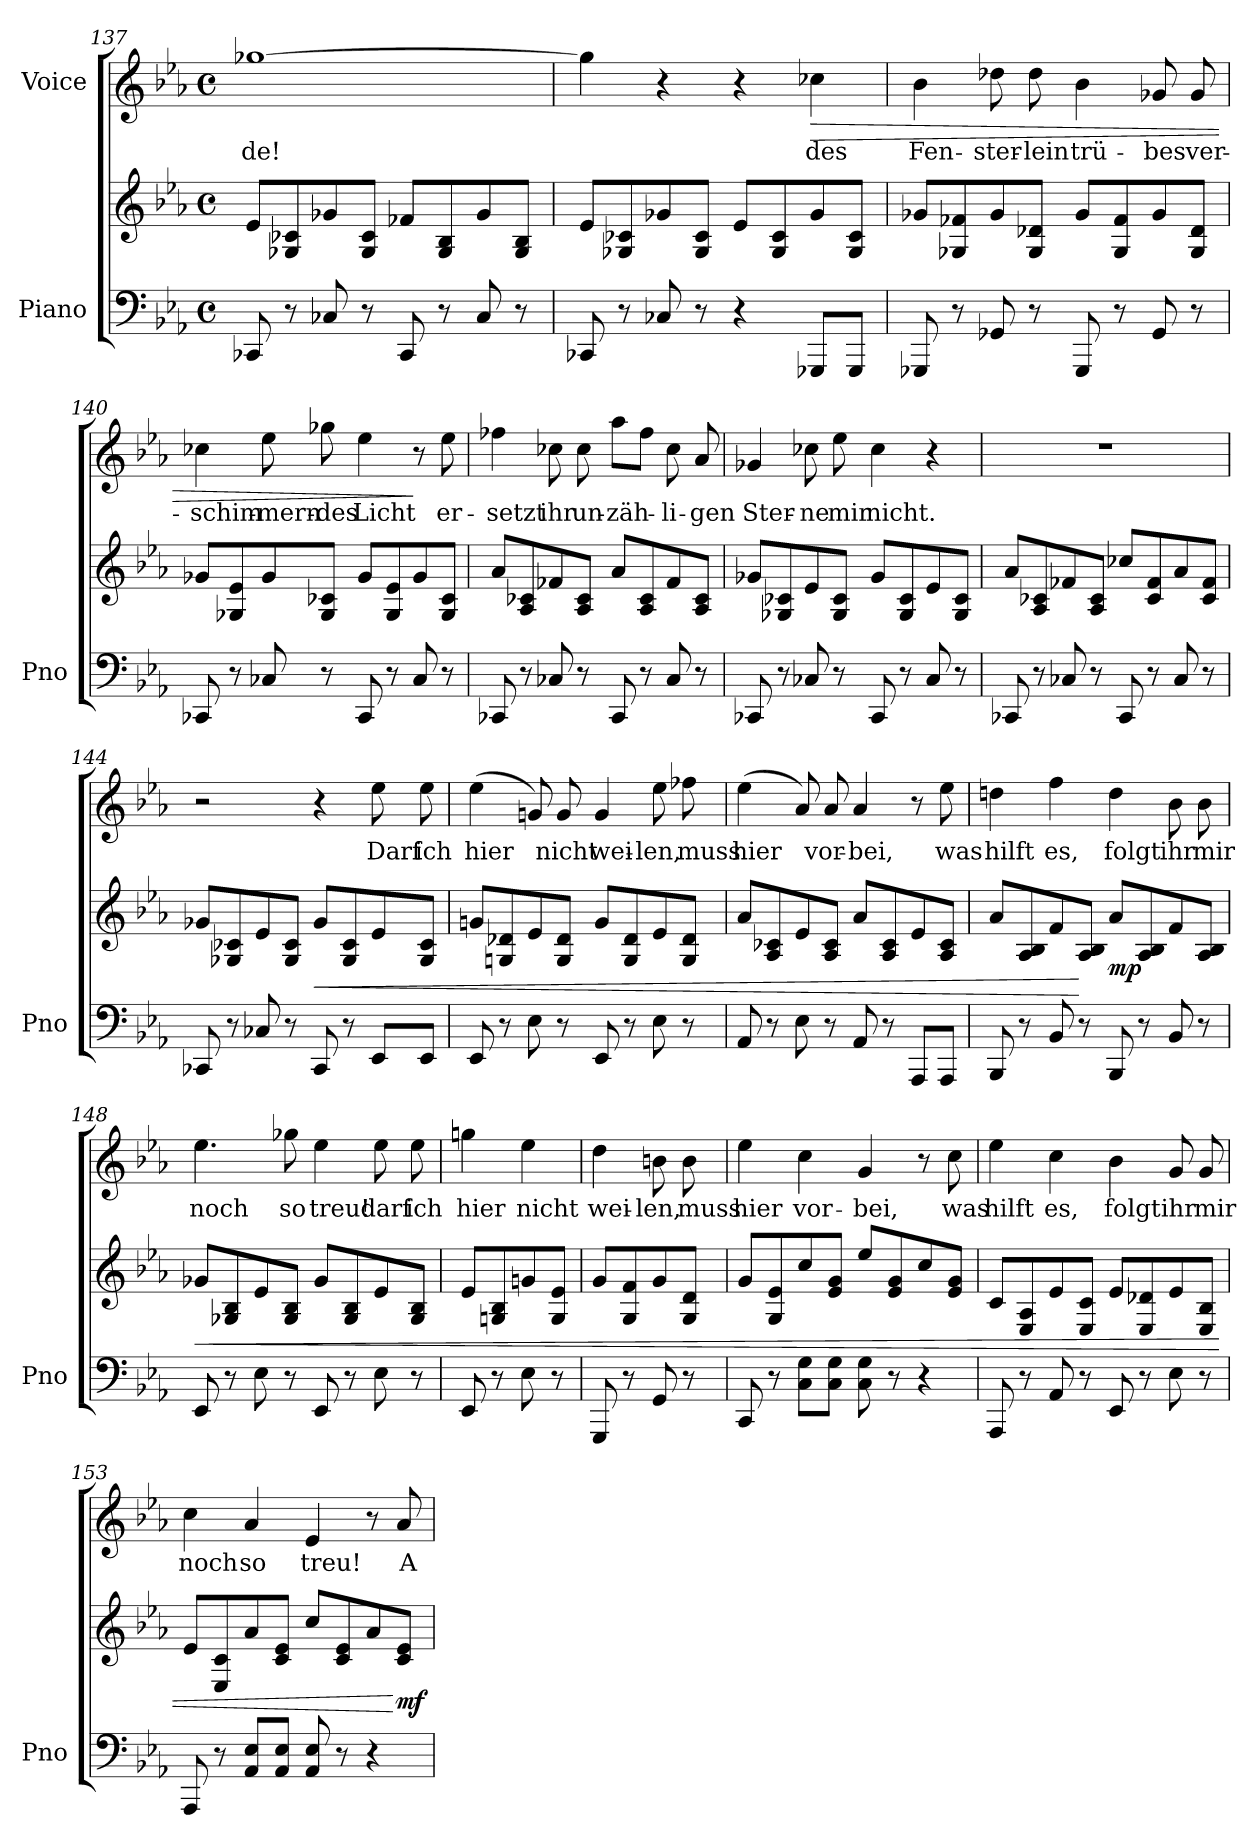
**kern	**kern	**dynam	**kern	**text	**dynam
*part2	*part2	*part2	*part1	*part1	*part1
*staff3	*staff2	*staff2/3	*staff1	*staff1	*staff1
*I"Piano	*	*	*I"Voice	*	*
*I'Pno	*	*	*	*	*
*clefF4	*clefG2	*	*clefG2	*	*
*k[b-e-a-]	*k[b-e-a-]	*	*k[b-e-a-]	*	*
*M4/4	*M4/4	*	*M4/4	*	*
*met(c)	*met(c)	*	*met(c)	*	*
=137	=137	=137	=137	=137	=137
!	!	!	!	!LO:LY:b	!
8CC-X/	8e-/L	.	[1gg-X	-de!	.
8r	8G-X/ 8c-X/	.	.	.	.
8C-X/	8g-X/	.	.	.	.
8r	8G-/ 8c-/J	.	.	.	.
8CC-/	8f-X/L	.	.	.	.
8r	8G-/ 8B-/	.	.	.	.
8C-/	8g-/	.	.	.	.
8r	8G-/ 8B-/J	.	.	.	.
=138	=138	=138	=138	=138	=138
8CC-X/	8e-/L	.	4gg-\]	.	.
8r	8G-X/ 8c-X/	.	.	.	.
8C-X/	8g-X/	.	4r	.	.
8r	8G-/ 8c-/J	.	.	.	.
4r	8e-/L	.	4r	.	.
.	8G-/ 8c-/	.	.	.	.
!	!	!	!	!LO:LY:b	!LO:HP:b
8GGG-X/L	8g-/	.	4cc-X\	des	>
8GGG-/J	8G-/ 8c-/J	.	.	.	.
=139	=139	=139	=139	=139	=139
!	!	!	!	!LO:LY:b	!
8GGG-X/	8g-X/L	.	4b-\	Fen-	.
8r	8G-X/ 8f-X/	.	.	.	.
!	!	!	!	!LO:LY:b	!
8GG-X/	8g-/	.	8dd-X\	-ster-	.
!	!	!	!	!LO:LY:b	!
8r	8G-/ 8d-X/J	.	8dd-\	-lein	.
!	!	!	!	!LO:LY:b	!
8GGG-/	8g-/L	.	4b-\	trü-	.
8r	8G-/ 8f-/	.	.	.	.
!	!	!	!	!LO:LY:b	!
8GG-/	8g-/	.	8g-X/	-bes	.
!	!	!	!	!LO:LY:b	!
8r	8G-/ 8d-/J	.	8g-/	ver-	.
=140	=140	=140	=140	=140	=140
!	!	!	!	!LO:LY:b	!
8CC-X/	8g-X/L	.	4cc-X\	-schim-	.
8r	8G-X/ 8e-/	.	.	.	.
!	!	!	!	!LO:LY:b	!
8C-X/	8g-/	.	8ee-\	-mern-	.
!	!	!	!	!LO:LY:b	!
8r	8G-/ 8c-X/J	.	8gg-X\	-des	.
!	!	!	!	!LO:LY:b	!
8CC-/	8g-/L	.	4ee-\	Licht	.
8r	8G-/ 8e-/	.	.	.	.
8C-/	8g-/	.	8r	.	]
!	!	!	!	!LO:LY:b	!
8r	8G-/ 8c-/J	.	8ee-\	er-	.
!!LO:PB:g=z
=141	=141	=141	=141	=141	=141
!	!	!	!	!LO:LY:b	!
8CC-X/	8a-/L	.	4ff-X\	-setzt	.
8r	8A-/ 8c-X/	.	.	.	.
!	!	!	!	!LO:LY:b	!
8C-X/	8f-X/	.	8cc-X\	ihr	.
!	!	!	!	!LO:LY:b	!
8r	8A-/ 8c-/J	.	8cc-\	un-	.
!	!	!	!	!LO:LY:b	!
8CC-/	8a-/L	.	8aa-\L	-zäh-	.
8r	8A-/ 8c-/	.	8ff-\J	.	.
!	!	!	!	!LO:LY:b	!
8C-/	8f-/	.	8cc-\	-li-	.
!	!	!	!	!LO:LY:b	!
8r	8A-/ 8c-/J	.	8a-/	-gen	.
=142	=142	=142	=142	=142	=142
!	!	!	!	!LO:LY:b	!
8CC-X/	8g-X/L	.	4g-X/	Ster-	.
8r	8G-X/ 8c-X/	.	.	.	.
!	!	!	!	!LO:LY:b	!
8C-X/	8e-/	.	8cc-X\	-ne	.
!	!	!	!	!LO:LY:b	!
8r	8G-/ 8c-/J	.	8ee-\	mir	.
!	!	!	!	!LO:LY:b	!
8CC-/	8g-/L	.	4cc-\	nicht.	.
8r	8G-/ 8c-/	.	.	.	.
8C-/	8e-/	.	4r	.	.
8r	8G-/ 8c-/J	.	.	.	.
=143	=143	=143	=143	=143	=143
8CC-X/	8a-/L	.	1r	.	.
8r	8A-/ 8c-X/	.	.	.	.
8C-X/	8f-X/	.	.	.	.
8r	8A-/ 8c-/J	.	.	.	.
8CC-/	8cc-X/L	.	.	.	.
8r	8c-/ 8f-/	.	.	.	.
8C-/	8a-/	.	.	.	.
8r	8c-/ 8f-/J	.	.	.	.
=144	=144	=144	=144	=144	=144
8CC-X/	8g-X/L	.	2r	.	.
8r	8G-X/ 8c-X/	.	.	.	.
8C-X/	8e-/	.	.	.	.
8r	8G-/ 8c-/J	.	.	.	.
!	!	!LO:HP:b	!	!	!
8CC-/	8g-/L	<	4r	.	.
8r	8G-/ 8c-/	.	.	.	.
!	!	!	!	!LO:LY:b	!
8EE-/L	8e-/	.	8ee-\	Darf	.
!	!	!	!	!LO:LY:b	!
8EE-/J	8G-/ 8c-/J	.	8ee-\	ich	.
!!LO:LB:g=z
=145	=145	=145	=145	=145	=145
!	!	!	!	!LO:LY:b	!
8EE-/	8gn/L	.	(4ee-\	hier	.
8r	8Gn/ 8d-X/	.	.	.	.
8E-\	8e-/	.	8gn/)	.	.
!	!	!	!	!LO:LY:b	!
8r	8G/ 8d-/J	.	8g/	nicht	.
!	!	!	!	!LO:LY:b	!
8EE-/	8g/L	.	4g/	wei-	.
8r	8G/ 8d-/	.	.	.	.
!	!	!	!	!LO:LY:b	!
8E-\	8e-/	.	8ee-\	-len,	.
!	!	!	!	!LO:LY:b	!
8r	8G/ 8d-/J	.	8ff-X\	muss	.
=146	=146	=146	=146	=146	=146
!	!	!	!	!LO:LY:b	!
8AA-/	8a-/L	.	(4ee-\	hier	.
8r	8A-/ 8c-X/	.	.	.	.
8E-\	8e-/	.	8a-/)	.	.
!	!	!	!	!LO:LY:b	!
8r	8A-/ 8c-/J	.	8a-/	vor-	.
!	!	!	!	!LO:LY:b	!
8AA-/	8a-/L	.	4a-/	-bei,	.
8r	8A-/ 8c-/	.	.	.	.
8AAA-/L	8e-/	.	8r	.	.
!	!	!	!	!LO:LY:b	!
8AAA-/J	8A-/ 8c-/J	.	8ee-\	was	.
=147	=147	=147	=147	=147	=147
!	!	!	!	!LO:LY:b	!
8BBB-/	8a-/L	.	4ddn\	hilft	.
8r	8A-/ 8B-/	.	.	.	.
!	!	!	!	!LO:LY:b	!
8BB-/	8f/	.	4ff\	es,	.
8r	8A-/ 8B-/J	[	.	.	.
!	!	!LO:DY:b	!	!LO:LY:b	!
8BBB-/	8a-/L	mp	4dd\	folgt	.
8r	8A-/ 8B-/	.	.	.	.
!	!	!	!	!LO:LY:b	!
8BB-/	8f/	.	8b-\	ihr	.
!	!	!	!	!LO:LY:b	!
8r	8A-/ 8B-/J	.	8b-\	mir	.
=148	=148	=148	=148	=148	=148
!	!	!LO:HP:b	!	!LO:LY:b	!
8EE-/	8g-X/L	<	4.ee-\	noch	.
8r	8G-X/ 8B-/	.	.	.	.
8E-\	8e-/	.	.	.	.
!	!	!	!	!LO:LY:b	!
8r	8G-/ 8B-/J	.	8gg-X\	so	.
!	!	!	!	!LO:LY:b	!
8EE-/	8g-/L	.	4ee-\	treu!	.
8r	8G-/ 8B-/	.	.	.	.
!	!	!	!	!LO:LY:b	!
8E-\	8e-/	.	8ee-\	darf	.
!	!	!	!	!LO:LY:b	!
8r	8G-/ 8B-/J	.	8ee-\	ich	.
=149	=149	=149	=149	=149	=149
!	!	!	!	!LO:LY:b	!
8EE-/	8e-/L	.	4ggn\	hier	.
8r	8Gn/ 8B-/	.	.	.	.
!	!	!	!	!LO:LY:b	!
8E-\	8gn/	.	4ee-\	nicht	.
8r	8G/ 8e-/J	.	.	.	.
!!LO:LB:g=z
=150	=150	=150	=150	=150	=150
!	!	!	!	!LO:LY:b	!
8GGG/	8g/L	.	4dd\	wei-	.
8r	8G/ 8f/	.	.	.	.
!	!	!	!	!LO:LY:b	!
8GG/	8g/	.	8bn\	-len,	.
!	!	!	!	!LO:LY:b	!
8r	8G/ 8d/J	.	8b\	muss	.
=151	=151	=151	=151	=151	=151
!	!	!	!	!LO:LY:b	!
8CC/	8g/L	.	4ee-\	hier	.
8r	8G/ 8e-/	.	.	.	.
!	!	!	!	!LO:LY:b	!
8C\ 8G\L	8cc/	.	4cc\	vor-	.
8C\ 8G\J	8e-/ 8g/J	.	.	.	.
!	!	!	!	!LO:LY:b	!
8C\ 8G\	8ee-/L	.	4g/	-bei,	.
8r	8e-/ 8g/	.	.	.	.
4r	8cc/	.	8r	.	.
!	!	!	!	!LO:LY:b	!
.	8e-/ 8g/J	.	8cc\	was	.
=152	=152	=152	=152	=152	=152
!	!	!	!	!LO:LY:b	!
8AAA-/	8c/L	.	4ee-\	hilft	.
8r	8E-/ 8A-/	.	.	.	.
!	!	!	!	!LO:LY:b	!
8AA-/	8e-/	.	4cc\	es,	.
8r	8E-/ 8c/J	.	.	.	.
!	!	!	!	!LO:LY:b	!
8EE-/	8e-/L	.	4b-\	folgt	.
8r	8E-/ 8d-X/	.	.	.	.
!	!	!	!	!LO:LY:b	!
8E-\	8e-/	.	8g/	ihr	.
!	!	!	!	!LO:LY:b	!
8r	8E-/ 8B-/J	.	8g/	mir	.
=153	=153	=153	=153	=153	=153
!	!	!	!	!LO:LY:b	!
8AAA-/	8e-/L	.	4cc\	noch	.
8r	8E-/ 8c/	.	.	.	.
!	!	!	!	!LO:LY:b	!
8AA-/ 8E-/L	8a-/	.	4a-/	so	.
8AA-/ 8E-/J	8c/ 8e-/J	.	.	.	.
!	!	!	!	!LO:LY:b	!
8AA-/ 8E-/	8cc/L	.	4e-/	treu!	.
8r	8c/ 8e-/	.	.	.	.
4r	8a-/	.	8r	.	.
!	!	!LO:DY:n=1:b	!	!LO:LY:b	!
.	8c/ 8e-/J	[ mf	8a-/	A-	.
=	=	=	=	=	=
*-	*-	*-	*-	*-	*-
